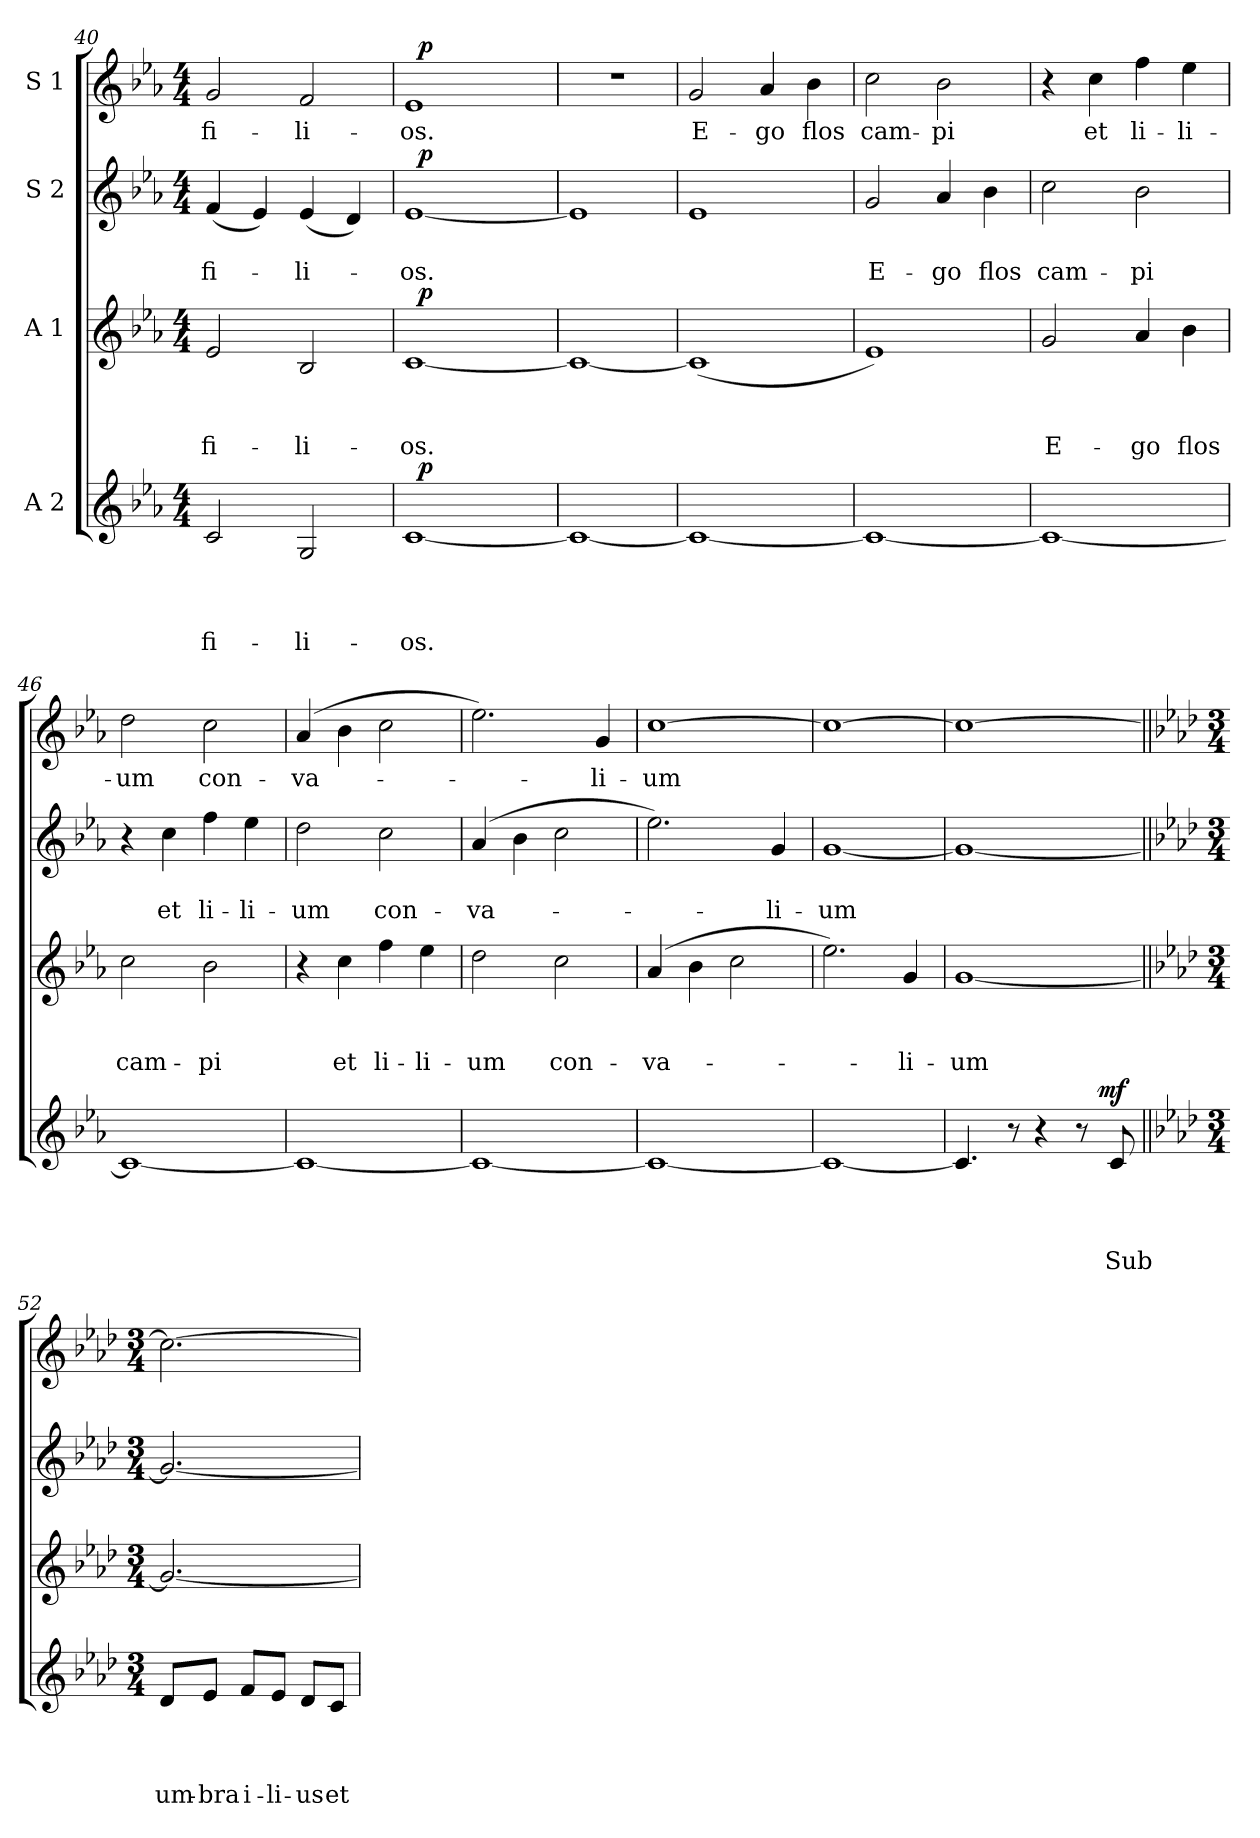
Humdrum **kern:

**kern	**text	**text	**text	**text	**dynam	**kern	**text	**text	**text	**dynam	**kern	**text	**text	**dynam	**kern	**text	**dynam
*part4	*part4	*part4	*part4	*part4	*part4	*part3	*part3	*part3	*part3	*part3	*part2	*part2	*part2	*part2	*part1	*part1	*part1
*staff4	*staff4	*staff4	*staff4	*staff4	*staff4	*staff3	*staff3	*staff3	*staff3	*staff3	*staff2	*staff2	*staff2	*staff2	*staff1	*staff1	*staff1
*I"A 2	*	*	*	*	*	*I"A 1	*	*	*	*	*I"S 2	*	*	*	*I"S 1	*	*
*clefG2	*	*	*	*	*	*clefG2	*	*	*	*	*clefG2	*	*	*	*clefG2	*	*
*k[b-e-a-]	*	*	*	*	*	*k[b-e-a-]	*	*	*	*	*k[b-e-a-]	*	*	*	*k[b-e-a-]	*	*
*E-:	*	*	*	*	*	*E-:	*	*	*	*	*E-:	*	*	*	*E-:	*	*
*M4/4	*	*	*	*	*	*M4/4	*	*	*	*	*M4/4	*	*	*	*M4/4	*	*
=40	=40	=40	=40	=40	=40	=40	=40	=40	=40	=40	=40	=40	=40	=40	=40	=40	=40
!	!	!	!	!LO:LY:b	!	!	!	!	!LO:LY:b	!	!	!	!LO:LY:b	!	!	!LO:LY:b	!
2c/	.	.	.	fi-	.	2e-/	.	.	fi-	.	(<4f/	.	fi-	.	2g/	fi-	.
.	.	.	.	.	.	.	.	.	.	.	4e-/)	.	.	.	.	.	.
!	!	!	!	!LO:LY:b	!	!	!	!	!LO:LY:b	!	!	!	!LO:LY:b	!	!	!LO:LY:b	!
2G/	.	.	.	-li-	.	2B-/	.	.	-li-	.	(<4e-/	.	-li-	.	2f/	-li-	.
.	.	.	.	.	.	.	.	.	.	.	4d/)	.	.	.	.	.	.
=41	=41	=41	=41	=41	=41	=41	=41	=41	=41	=41	=41	=41	=41	=41	=41	=41	=41
!	!	!	!	!LO:LY:b	!	!	!	!	!LO:LY:b	!	!	!	!LO:LY:b	!	!	!LO:LY:b	!
*^	*	*	*	*	*	*^	*	*	*	*	*^	*	*	*	*^	*	*
[<1c	32ryy	.	.	.	-os.	.	[<1c	32ryy	.	.	-os.	.	[<1e-	32ryy	.	-os.	.	1e-	32ryy	-os.	.
!	!	!	!	!	!	!LO:DY:a	!	!	!	!	!	!LO:DY:a	!	!	!	!	!LO:DY:a	!	!	!	!LO:DY:a
.	2ryy	.	.	.	.	p	.	2ryy	.	.	.	p	.	2ryy	.	.	p	.	2ryy	.	p
.	4...ryy	.	.	.	.	.	.	4...ryy	.	.	.	.	.	4...ryy	.	.	.	.	4...ryy	.	.
*v	*v	*	*	*	*	*	*	*	*	*	*	*	*v	*v	*	*	*	*v	*v	*	*
*	*	*	*	*	*	*v	*v	*	*	*	*	*	*	*	*	*	*	*
=42	=42	=42	=42	=42	=42	=42	=42	=42	=42	=42	=42	=42	=42	=42	=42	=42	=42
1c_	.	.	.	.	.	1c_	.	.	.	.	1e-]	.	.	.	1r	.	.
=43	=43	=43	=43	=43	=43	=43	=43	=43	=43	=43	=43	=43	=43	=43	=43	=43	=43
!	!	!	!	!	!	!	!	!	!	!	!	!	!	!	!	!LO:LY:b	!
1c_	.	.	.	.	.	(<1c]	.	.	.	.	1e-	.	.	.	2g/	E-	.
!	!	!	!	!	!	!	!	!	!	!	!	!	!	!	!	!LO:LY:b	!
.	.	.	.	.	.	.	.	.	.	.	.	.	.	.	4a-/	-go	.
!	!	!	!	!	!	!	!	!	!	!	!	!	!	!	!	!LO:LY:b	!
.	.	.	.	.	.	.	.	.	.	.	.	.	.	.	4b-\	flos	.
!!LO:LB:g=z
=44	=44	=44	=44	=44	=44	=44	=44	=44	=44	=44	=44	=44	=44	=44	=44	=44	=44
!	!	!	!	!	!	!	!	!	!	!	!	!	!LO:LY:b	!	!	!LO:LY:b	!
1c_	.	.	.	.	.	1e-)	.	.	.	.	2g/	.	E-	.	2cc\	cam-	.
!	!	!	!	!	!	!	!	!	!	!	!	!	!LO:LY:b	!	!	!LO:LY:b	!
.	.	.	.	.	.	.	.	.	.	.	4a-/	.	-go	.	2b-\	-pi	.
!	!	!	!	!	!	!	!	!	!	!	!	!	!LO:LY:b	!	!	!	!
.	.	.	.	.	.	.	.	.	.	.	4b-\	.	flos	.	.	.	.
=45	=45	=45	=45	=45	=45	=45	=45	=45	=45	=45	=45	=45	=45	=45	=45	=45	=45
!	!	!	!	!	!	!	!	!	!LO:LY:b	!	!	!	!LO:LY:b	!	!	!	!
1c_	.	.	.	.	.	2g/	.	.	E-	.	2cc\	.	cam-	.	4r	.	.
!	!	!	!	!	!	!	!	!	!	!	!	!	!	!	!	!LO:LY:b	!
.	.	.	.	.	.	.	.	.	.	.	.	.	.	.	4cc\	et	.
!	!	!	!	!	!	!	!	!	!LO:LY:b	!	!	!	!LO:LY:b	!	!	!LO:LY:b	!
.	.	.	.	.	.	4a-/	.	.	-go	.	2b-\	.	-pi	.	4ff\	li-	.
!	!	!	!	!	!	!	!	!	!LO:LY:b	!	!	!	!	!	!	!LO:LY:b	!
.	.	.	.	.	.	4b-\	.	.	flos	.	.	.	.	.	4ee-\	-li-	.
=46	=46	=46	=46	=46	=46	=46	=46	=46	=46	=46	=46	=46	=46	=46	=46	=46	=46
!	!	!	!	!	!	!	!	!	!LO:LY:b	!	!	!	!	!	!	!LO:LY:b	!
1c_	.	.	.	.	.	2cc\	.	.	cam-	.	4r	.	.	.	2dd\	-um	.
!	!	!	!	!	!	!	!	!	!	!	!	!	!LO:LY:b	!	!	!	!
.	.	.	.	.	.	.	.	.	.	.	4cc\	.	et	.	.	.	.
!	!	!	!	!	!	!	!	!	!LO:LY:b	!	!	!	!LO:LY:b	!	!	!LO:LY:b	!
.	.	.	.	.	.	2b-\	.	.	-pi	.	4ff\	.	li-	.	2cc\	con-	.
!	!	!	!	!	!	!	!	!	!	!	!	!	!LO:LY:b	!	!	!	!
.	.	.	.	.	.	.	.	.	.	.	4ee-\	.	-li-	.	.	.	.
=47	=47	=47	=47	=47	=47	=47	=47	=47	=47	=47	=47	=47	=47	=47	=47	=47	=47
!	!	!	!	!	!	!	!	!	!	!	!	!	!LO:LY:b	!	!	!LO:LY:b	!
1c_	.	.	.	.	.	4r	.	.	.	.	2dd\	.	-um	.	(4a-/	-va-	.
!	!	!	!	!	!	!	!	!	!LO:LY:b	!	!	!	!	!	!	!	!
.	.	.	.	.	.	4cc\	.	.	et	.	.	.	.	.	4b-\	.	.
!	!	!	!	!	!	!	!	!	!LO:LY:b	!	!	!	!LO:LY:b	!	!	!	!
.	.	.	.	.	.	4ff\	.	.	li-	.	2cc\	.	con-	.	2cc\	.	.
!	!	!	!	!	!	!	!	!	!LO:LY:b	!	!	!	!	!	!	!	!
.	.	.	.	.	.	4ee-\	.	.	-li-	.	.	.	.	.	.	.	.
=48	=48	=48	=48	=48	=48	=48	=48	=48	=48	=48	=48	=48	=48	=48	=48	=48	=48
!	!	!	!	!	!	!	!	!	!LO:LY:b	!	!	!	!LO:LY:b	!	!	!	!
1c_	.	.	.	.	.	2dd\	.	.	-um	.	(4a-/	.	-va-	.	2.ee-\)	.	.
.	.	.	.	.	.	.	.	.	.	.	4b-\	.	.	.	.	.	.
!	!	!	!	!	!	!	!	!	!LO:LY:b	!	!	!	!	!	!	!	!
.	.	.	.	.	.	2cc\	.	.	con-	.	2cc\	.	.	.	.	.	.
!	!	!	!	!	!	!	!	!	!	!	!	!	!	!	!	!LO:LY:b	!
.	.	.	.	.	.	.	.	.	.	.	.	.	.	.	4g/	-li-	.
=49	=49	=49	=49	=49	=49	=49	=49	=49	=49	=49	=49	=49	=49	=49	=49	=49	=49
!	!	!	!	!	!	!	!	!	!LO:LY:b	!	!	!	!	!	!	!LO:LY:b	!
1c_	.	.	.	.	.	(4a-/	.	.	-va-	.	2.ee-\)	.	.	.	[>1cc	-um	.
.	.	.	.	.	.	4b-\	.	.	.	.	.	.	.	.	.	.	.
.	.	.	.	.	.	2cc\	.	.	.	.	.	.	.	.	.	.	.
!	!	!	!	!	!	!	!	!	!	!	!	!	!LO:LY:b	!	!	!	!
.	.	.	.	.	.	.	.	.	.	.	4g/	.	-li-	.	.	.	.
!!LO:PB:g=z
=50	=50	=50	=50	=50	=50	=50	=50	=50	=50	=50	=50	=50	=50	=50	=50	=50	=50
!	!	!	!	!	!	!	!	!	!	!	!	!	!LO:LY:b	!	!	!	!
1c_	.	.	.	.	.	2.ee-\)	.	.	.	.	[<1g	.	-um	.	1cc_	.	.
!	!	!	!	!	!	!	!	!	!LO:LY:b	!	!	!	!	!	!	!	!
.	.	.	.	.	.	4g/	.	.	-li-	.	.	.	.	.	.	.	.
=51	=51	=51	=51	=51	=51	=51	=51	=51	=51	=51	=51	=51	=51	=51	=51	=51	=51
!	!	!	!	!	!	!	!	!	!LO:LY:b	!	!	!	!	!	!	!	!
*^	*	*	*	*	*	*	*	*	*	*	*	*	*	*	*	*	*
4.c/]	2ryy	.	.	.	.	.	[<1g	.	.	-um	.	1g_	.	.	.	1cc_	.	.
8r	.	.	.	.	.	.	.	.	.	.	.	.	.	.	.	.	.	.
4r	4ryy	.	.	.	.	.	.	.	.	.	.	.	.	.	.	.	.	.
8r	16.ryy	.	.	.	.	.	.	.	.	.	.	.	.	.	.	.	.	.
!	!	!	!	!	!	!LO:DY:a	!	!	!	!	!	!	!	!	!	!	!	!
.	8ryy	.	.	.	.	mf	.	.	.	.	.	.	.	.	.	.	.	.
!	!	!	!	!	!LO:LY:b	!	!	!	!	!	!	!	!	!	!	!	!	!
8c/	.	.	.	.	Sub	.	.	.	.	.	.	.	.	.	.	.	.	.
.	32ryy	.	.	.	.	.	.	.	.	.	.	.	.	.	.	.	.	.
*v	*v	*	*	*	*	*	*	*	*	*	*	*	*	*	*	*	*	*
=52||	=52||	=52||	=52||	=52||	=52||	=52||	=52||	=52||	=52||	=52||	=52||	=52||	=52||	=52||	=52||	=52||	=52||
*k[b-e-a-d-]	*	*	*	*	*	*k[b-e-a-d-]	*	*	*	*	*k[b-e-a-d-]	*	*	*	*k[b-e-a-d-]	*	*
*A-:	*	*	*	*	*	*A-:	*	*	*	*	*A-:	*	*	*	*A-:	*	*
*M3/4	*	*	*	*	*	*M3/4	*	*	*	*	*M3/4	*	*	*	*M3/4	*	*
*^	*	*	*	*	*	*	*	*	*	*	*	*	*	*	*	*	*
!	!	!	!	!	!LO:LY:b	!	!	!	!	!	!	!	!	!	!	!	!	!
*v	*v	*	*	*	*	*	*	*	*	*	*	*	*	*	*	*	*	*
8d-/L	.	.	.	um-	.	2.g/_	.	.	.	.	2.g/_	.	.	.	2.cc\_	.	.
!	!	!	!	!LO:LY:b:rj	!	!	!	!	!	!	!	!	!	!	!	!	!
8e-/J	.	.	.	-bra	.	.	.	.	.	.	.	.	.	.	.	.	.
!	!	!	!	!LO:LY:b	!	!	!	!	!	!	!	!	!	!	!	!	!
8f/L	.	.	.	i-	.	.	.	.	.	.	.	.	.	.	.	.	.
!	!	!	!	!LO:LY:b	!	!	!	!	!	!	!	!	!	!	!	!	!
8e-/J	.	.	.	-li-	.	.	.	.	.	.	.	.	.	.	.	.	.
!	!	!	!	!LO:LY:b	!	!	!	!	!	!	!	!	!	!	!	!	!
8d-/L	.	.	.	-us	.	.	.	.	.	.	.	.	.	.	.	.	.
!	!	!	!	!LO:LY:b	!	!	!	!	!	!	!	!	!	!	!	!	!
8c/J	.	.	.	et	.	.	.	.	.	.	.	.	.	.	.	.	.
=	=	=	=	=	=	=	=	=	=	=	=	=	=	=	=	=	=
*-	*-	*-	*-	*-	*-	*-	*-	*-	*-	*-	*-	*-	*-	*-	*-	*-	*-
